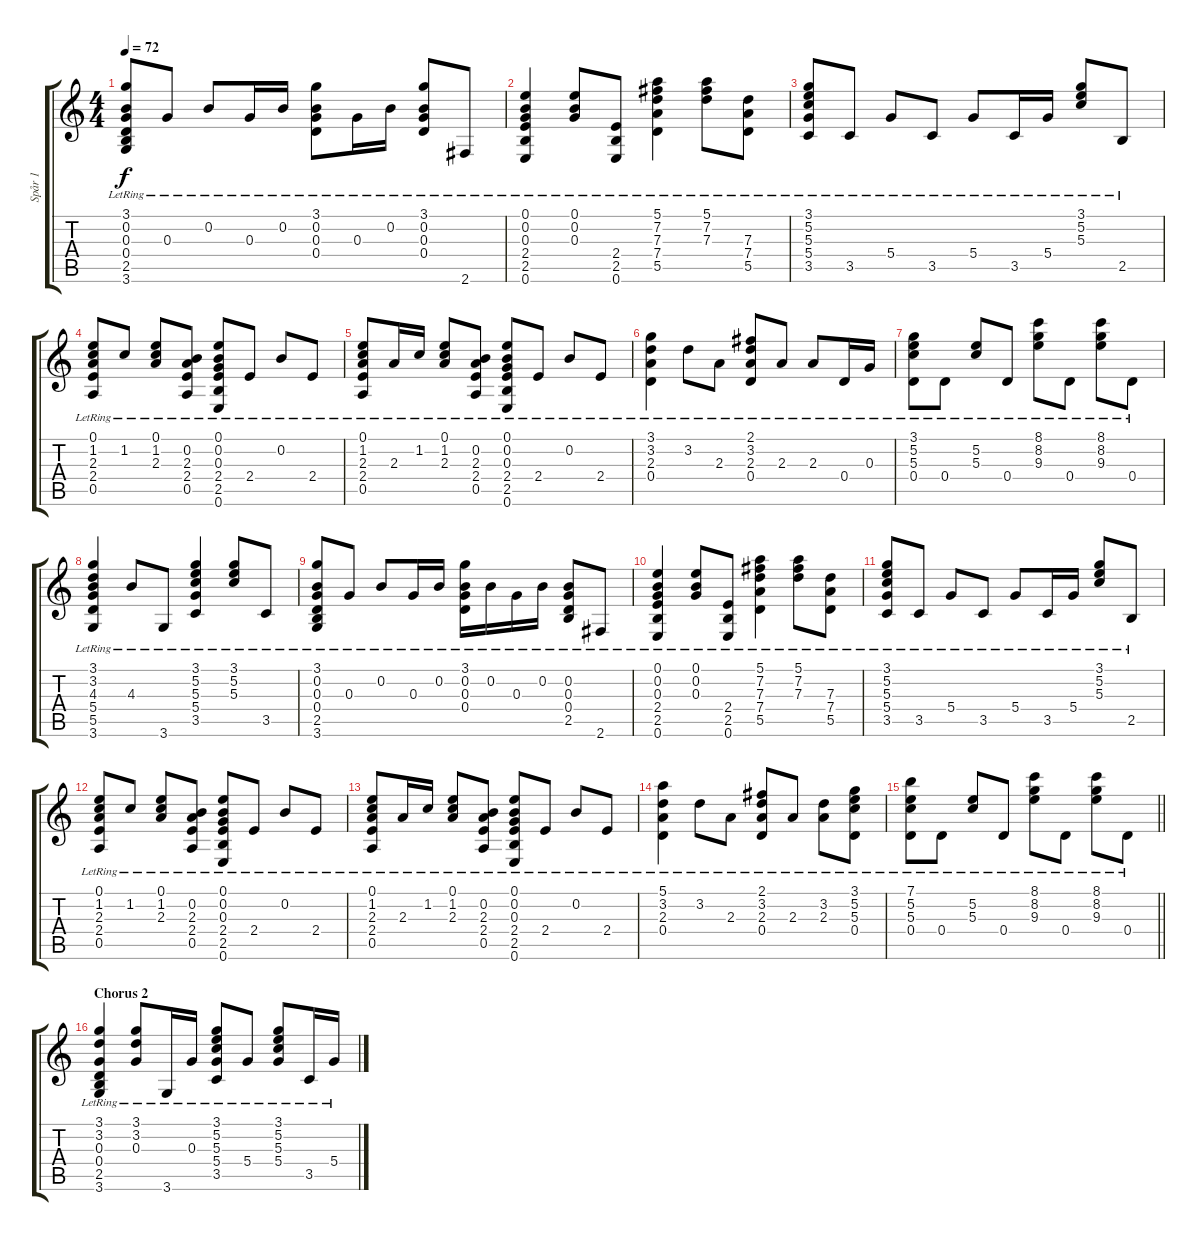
\track ("Spår 1" "Spår 1") {instrument acousticguitarsteel}
\staff {score tabs}
\tuning (E4 B3 G3 D3 A2 E2) {hide}
\ts (4 4)
\tempo 72
\clef g2
\ks c
(3.1{lr} 0.2{lr} 0.3{lr} 0.4{lr} 2.5{lr} 3.6{lr}).8{dy f} 0.3{lr}.8 0.2{lr}.8 0.3{lr}.16 0.2{lr}.16 (3.1{lr} 0.2{lr} 0.3{lr} 0.4{lr}).8 0.3{lr}.16 0.2{lr}.16 (3.1{lr} 0.2{lr} 0.3{lr} 0.4{lr}).8 2.6{lr}.8 |
(0.1{lr} 0.2{lr} 0.3{lr} 2.4{lr} 2.5{lr} 0.6).4 (0.1{lr} 0.2{lr} 0.3{lr}).8 (2.4{lr} 2.5{lr} 0.6).8 (5.1{lr} 7.2{lr} 7.3{lr} 7.4{lr} 5.5{lr}).4 (5.1{lr} 7.2{lr} 7.3{lr}).8 (7.3{lr} 7.4{lr} 5.5{lr}).8 |
(3.1{lr} 5.2{lr} 5.3{lr} 5.4{lr} 3.5{lr}).8 3.5{lr}.8 5.4{lr}.8 3.5{lr}.8 5.4{lr}.8 3.5{lr}.16 5.4{lr}.16 (3.1{lr} 5.2{lr} 5.3{lr}).8 2.5{lr}.8 |
(0.1{lr} 1.2{lr} 2.3{lr} 2.4{lr} 0.5{lr}).8 1.2{lr}.8 (0.1{lr} 1.2{lr} 2.3{lr}).8 (0.2{lr} 2.3{lr} 2.4{lr} 0.5{lr}).8 (0.1{lr} 0.2{lr} 0.3{lr} 2.4{lr} 2.5{lr} 0.6{lr}).8 2.4{lr}.8 0.2{lr}.8 2.4{lr}.8 |
(0.1{lr} 1.2{lr} 2.3{lr} 2.4{lr} 0.5{lr}).8 2.3{lr}.16 1.2{lr}.16 (0.1{lr} 1.2{lr} 2.3{lr}).8 (0.2{lr} 2.3{lr} 2.4{lr} 0.5{lr}).8 (0.1{lr} 0.2{lr} 0.3{lr} 2.4{lr} 2.5{lr} 0.6{lr}).8 2.4{lr}.8 0.2{lr}.8 2.4{lr}.8 |
(3.1{lr} 3.2{lr} 2.3{lr} 0.4{lr}).4 3.2{lr}.8 2.3{lr}.8 (2.1{lr} 3.2{lr} 2.3{lr} 0.4{lr}).8 2.3{lr}.8 2.3{lr}.8 0.4{lr}.16 0.3{lr}.16 |
(3.1{lr} 5.2{lr} 5.3{lr} 0.4{lr}).8 0.4{lr}.8 (5.2{lr} 5.3{lr}).8 0.4{lr}.8 (8.1{lr} 8.2{lr} 9.3{lr}).8 0.4{lr}.8 (8.1{lr} 8.2{lr} 9.3{lr}).8 0.4{lr}.8 |
(3.1{lr} 3.2{lr} 4.3{lr} 5.4{lr} 5.5{lr} 3.6{lr}).4 4.3{lr}.8 3.6{lr}.8 (3.1{lr} 5.2{lr} 5.3{lr} 5.4{lr} 3.5{lr}).4 (3.1{lr} 5.2{lr} 5.3{lr}).8 3.5{lr}.8 |
(3.1{lr} 0.2{lr} 0.3{lr} 0.4{lr} 2.5{lr} 3.6{lr}).8 0.3{lr}.8 0.2{lr}.8 0.3{lr}.16 0.2{lr}.16 (3.1{lr} 0.2{lr} 0.3{lr} 0.4{lr}).16 0.2{lr}.16 0.3{lr}.16 0.2{lr}.16 (0.2{lr} 0.3{lr} 0.4{lr} 2.5{lr}).8 2.6{lr}.8 |
(0.1{lr} 0.2{lr} 0.3{lr} 2.4{lr} 2.5{lr} 0.6).4 (0.1{lr} 0.2{lr} 0.3{lr}).8 (2.4{lr} 2.5{lr} 0.6).8 (5.1{lr} 7.2{lr} 7.3{lr} 7.4{lr} 5.5{lr}).4 (5.1{lr} 7.2{lr} 7.3{lr}).8 (7.3{lr} 7.4{lr} 5.5{lr}).8 |
(3.1{lr} 5.2{lr} 5.3{lr} 5.4{lr} 3.5{lr}).8 3.5{lr}.8 5.4{lr}.8 3.5{lr}.8 5.4{lr}.8 3.5{lr}.16 5.4{lr}.16 (3.1{lr} 5.2{lr} 5.3{lr}).8 2.5{lr}.8 |
(0.1{lr} 1.2{lr} 2.3{lr} 2.4{lr} 0.5{lr}).8 1.2{lr}.8 (0.1{lr} 1.2{lr} 2.3{lr}).8 (0.2{lr} 2.3{lr} 2.4{lr} 0.5{lr}).8 (0.1{lr} 0.2{lr} 0.3{lr} 2.4{lr} 2.5{lr} 0.6{lr}).8 2.4{lr}.8 0.2{lr}.8 2.4{lr}.8 |
(0.1{lr} 1.2{lr} 2.3{lr} 2.4{lr} 0.5{lr}).8 2.3{lr}.16 1.2{lr}.16 (0.1{lr} 1.2{lr} 2.3{lr}).8 (0.2{lr} 2.3{lr} 2.4{lr} 0.5{lr}).8 (0.1{lr} 0.2{lr} 0.3{lr} 2.4{lr} 2.5{lr} 0.6{lr}).8 2.4{lr}.8 0.2{lr}.8 2.4{lr}.8 |
(5.1{lr} 3.2{lr} 2.3{lr} 0.4{lr}).4 3.2{lr}.8 2.3{lr}.8 (2.1{lr} 3.2{lr} 2.3{lr} 0.4{lr}).8 2.3{lr}.8 (3.2{lr} 2.3{lr}).8 (3.1{lr} 5.2{lr} 5.3{lr} 0.4{lr}).8 |
\barLineRight lightlight
(7.1{lr} 5.2{lr} 5.3{lr} 0.4{lr}).8 0.4{lr}.8 (5.2{lr} 5.3{lr}).8 0.4{lr}.8 (8.1{lr} 8.2{lr} 9.3{lr}).8 0.4{lr}.8 (8.1{lr} 8.2{lr} 9.3{lr}).8 0.4{lr}.8 |
\section ("" "Chorus 2")
(3.1{lr} 3.2{lr} 0.3{lr} 0.4{lr} 2.5{lr} 3.6{lr}).4 (3.1{lr} 3.2{lr} 0.3{lr}).8 3.6{lr}.16 0.3{lr}.16 (3.1{lr} 5.2{lr} 5.3{lr} 5.4{lr} 3.5{lr}).8 5.4{lr}.8 (3.1{lr} 5.2{lr} 5.3{lr} 5.4{lr}).8 3.5{lr}.16 5.4{lr}.16
